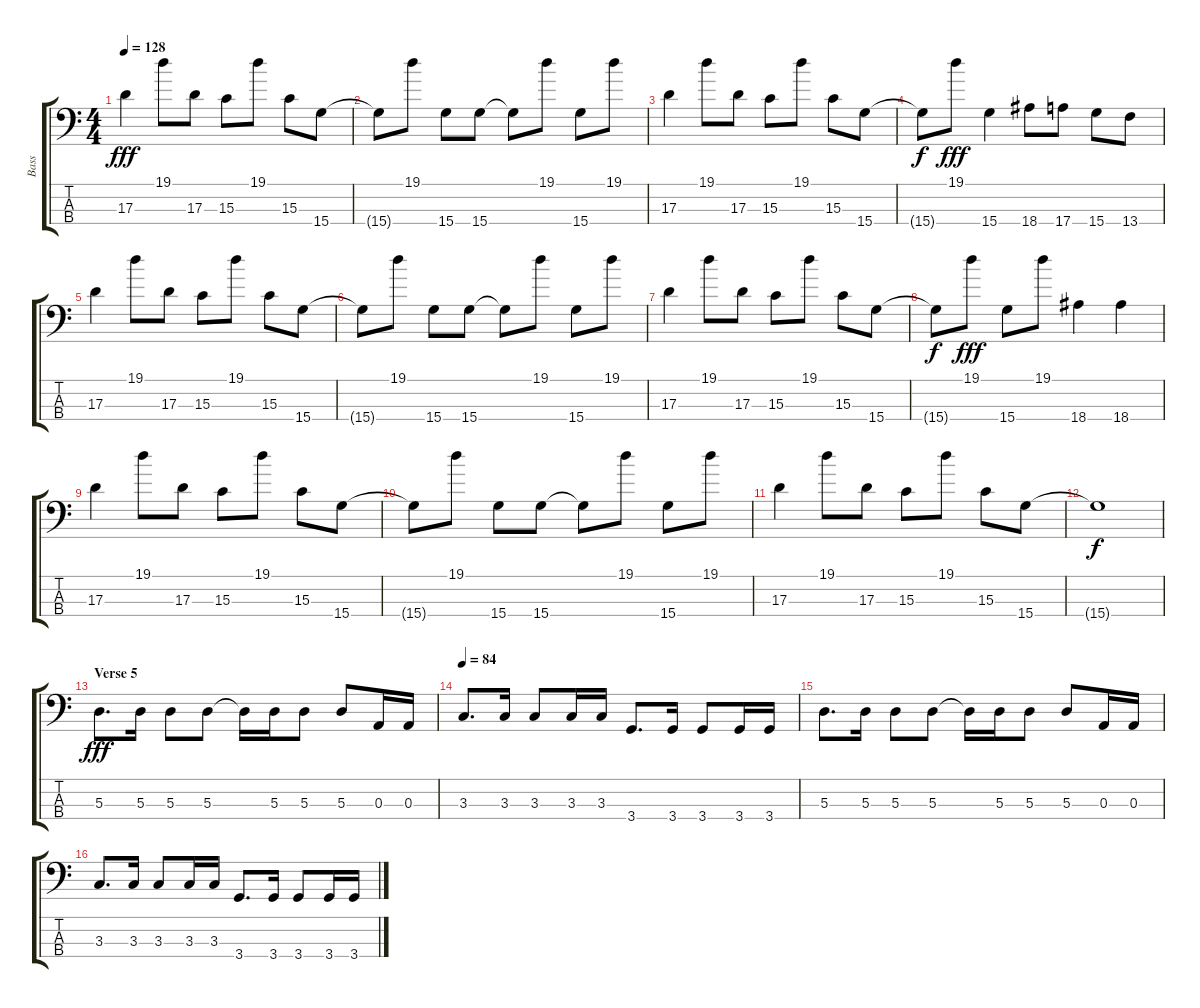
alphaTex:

\track ("Bass" "Bass") {instrument electricbassfinger}
\staff {score tabs}
\tuning (G2 D2 A1 E1) {hide}
\ts (4 4)
\tempo 128
\clef f4
\ks c
17.3.4{dy fff} 19.1.8 17.3.8 15.3.8 19.1.8 15.3.8 15.4.8 |
15.4{t}.8 19.1.8 15.4.8 15.4.8 15.4{t}.8 19.1.8 15.4.8 19.1.8 |
17.3.4 19.1.8 17.3.8 15.3.8 19.1.8 15.3.8 15.4.8 |
15.4{t}.8{dy f} 19.1.8{dy fff} 15.4.4 18.4.8 17.4.8 15.4.8 13.4.8 |
17.3.4 19.1.8 17.3.8 15.3.8 19.1.8 15.3.8 15.4.8 |
15.4{t}.8 19.1.8 15.4.8 15.4.8 15.4{t}.8 19.1.8 15.4.8 19.1.8 |
17.3.4 19.1.8 17.3.8 15.3.8 19.1.8 15.3.8 15.4.8 |
15.4{t}.8{dy f} 19.1.8{dy fff} 15.4.8 19.1.8 18.4.4 18.4.4 |
17.3.4 19.1.8 17.3.8 15.3.8 19.1.8 15.3.8 15.4.8 |
15.4{t}.8 19.1.8 15.4.8 15.4.8 15.4{t}.8 19.1.8 15.4.8 19.1.8 |
17.3.4 19.1.8 17.3.8 15.3.8 19.1.8 15.3.8 15.4.8 |
15.4{t}.1{dy f} |
\section ("" "Verse 5")
5.3.8{d dy fff} 5.3.16 5.3.8 5.3.8 5.3{t}.16 5.3.16 5.3.8 5.3.8 0.3.16 0.3.16 |
\tempo 84
3.3.8{d} 3.3.16 3.3.8 3.3.16 3.3.16 3.4.8{d} 3.4.16 3.4.8 3.4.16 3.4.16 |
5.3.8{d} 5.3.16 5.3.8 5.3.8 5.3{t}.16 5.3.16 5.3.8 5.3.8 0.3.16 0.3.16 |
3.3.8{d} 3.3.16 3.3.8 3.3.16 3.3.16 3.4.8{d} 3.4.16 3.4.8 3.4.16 3.4.16
